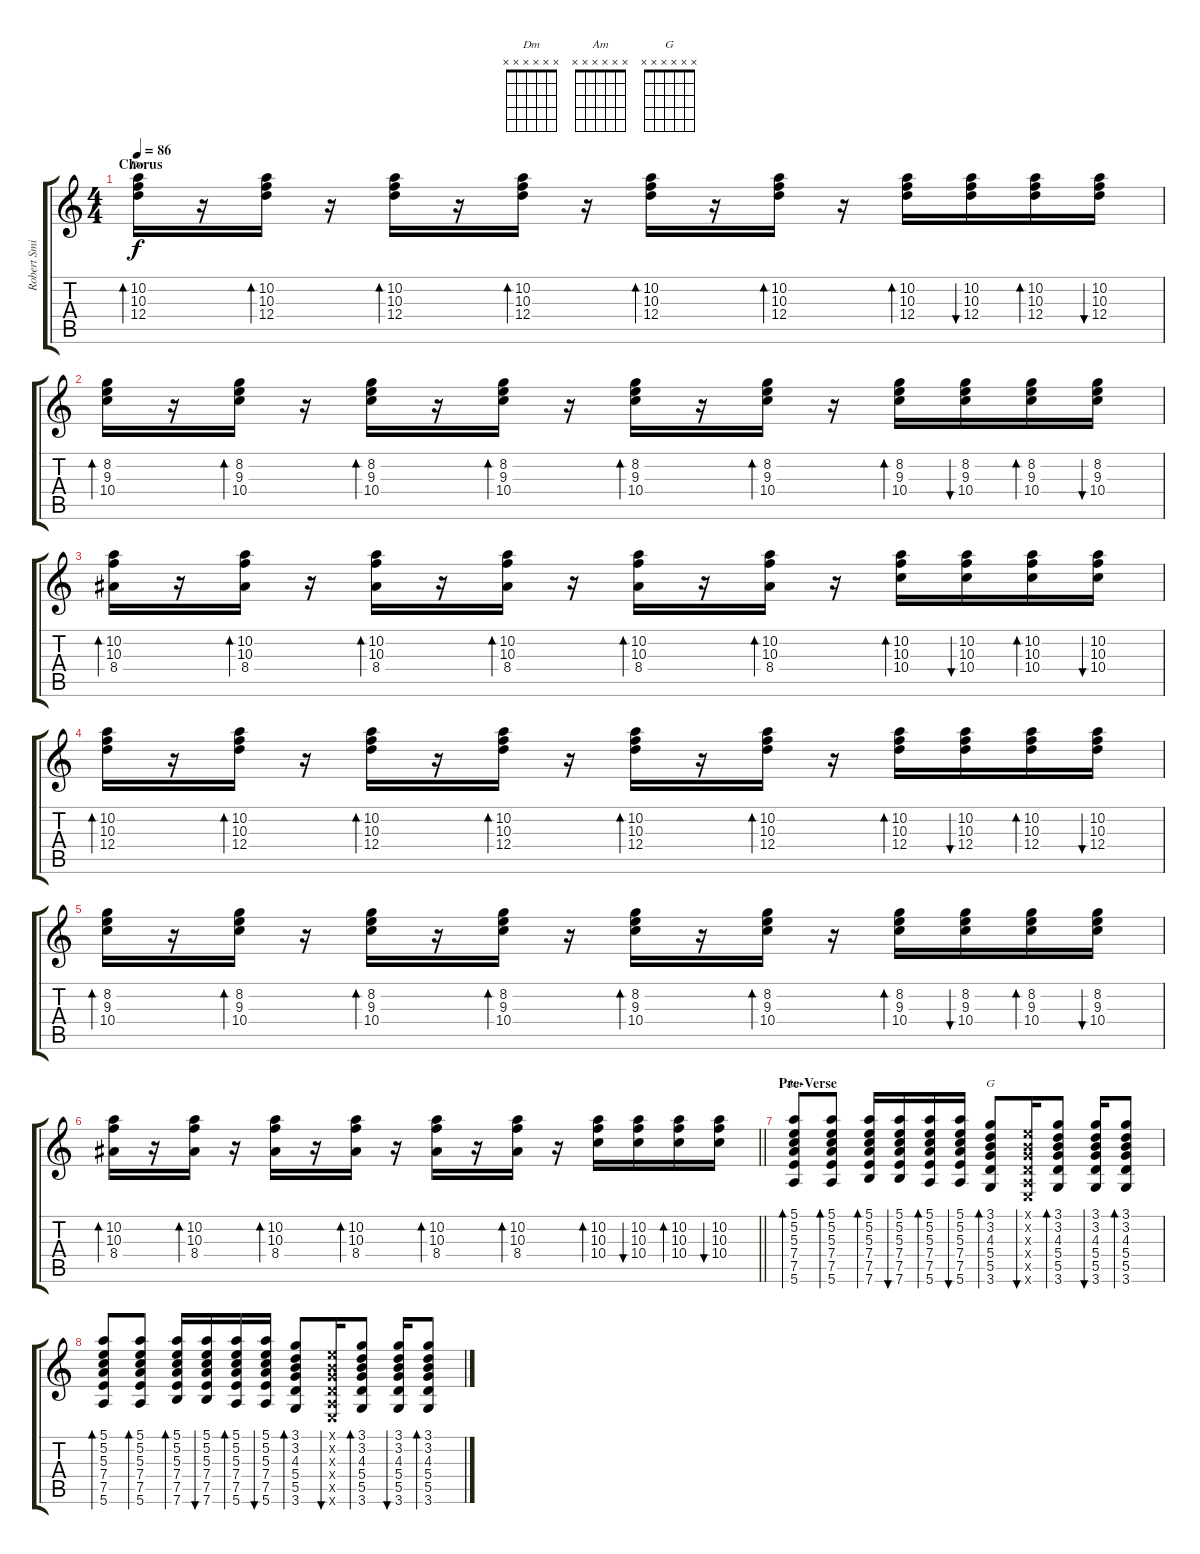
\track ("Robert Smith 1" "Robert Smi") {instrument electricguitarclean}
\staff {score tabs}
\tuning (E4 B3 G3 D3 A2 E2) {hide}
\chord ("Dm" x x x x x x)
\chord ("Am" x x x x x x)
\chord ("G" x x x x x x)
\ts (4 4)
\section ("" "Chorus")
\tempo 86
\clef g2
\ks c
(10.2 10.3 12.4).16{bd 30 ch "Dm" dy f instrument electricguitarclean} r.16 (10.2 10.3 12.4).16{bd 30} r.16 (10.2 10.3 12.4).16{bd 30} r.16 (10.2 10.3 12.4).16{bd 30} r.16 (10.2 10.3 12.4).16{bd 30} r.16 (10.2 10.3 12.4).16{bd 30} r.16 (10.2 10.3 12.4).16{bd 30} (10.2 10.3 12.4).16{bu 30} (10.2 10.3 12.4).16{bd 30} (10.2 10.3 12.4).16{bu 30} |
(8.2 9.3 10.4).16{bd 30} r.16 (8.2 9.3 10.4).16{bd 30} r.16 (8.2 9.3 10.4).16{bd 30} r.16 (8.2 9.3 10.4).16{bd 30} r.16 (8.2 9.3 10.4).16{bd 30} r.16 (8.2 9.3 10.4).16{bd 30} r.16 (8.2 9.3 10.4).16{bd 30} (8.2 9.3 10.4).16{bu 30} (8.2 9.3 10.4).16{bd 30} (8.2 9.3 10.4).16{bu 30} |
(10.2 10.3 8.4).16{bd 30} r.16 (10.2 10.3 8.4).16{bd 30} r.16 (10.2 10.3 8.4).16{bd 30} r.16 (10.2 10.3 8.4).16{bd 30} r.16 (10.2 10.3 8.4).16{bd 30} r.16 (10.2 10.3 8.4).16{bd 30} r.16 (10.2 10.3 10.4).16{bd 30} (10.2 10.3 10.4).16{bu 30} (10.2 10.3 10.4).16{bd 30} (10.2 10.3 10.4).16{bu 30} |
(10.2 10.3 12.4).16{bd 30} r.16 (10.2 10.3 12.4).16{bd 30} r.16 (10.2 10.3 12.4).16{bd 30} r.16 (10.2 10.3 12.4).16{bd 30} r.16 (10.2 10.3 12.4).16{bd 30} r.16 (10.2 10.3 12.4).16{bd 30} r.16 (10.2 10.3 12.4).16{bd 30} (10.2 10.3 12.4).16{bu 30} (10.2 10.3 12.4).16{bd 30} (10.2 10.3 12.4).16{bu 30} |
(8.2 9.3 10.4).16{bd 30} r.16 (8.2 9.3 10.4).16{bd 30} r.16 (8.2 9.3 10.4).16{bd 30} r.16 (8.2 9.3 10.4).16{bd 30} r.16 (8.2 9.3 10.4).16{bd 30} r.16 (8.2 9.3 10.4).16{bd 30} r.16 (8.2 9.3 10.4).16{bd 30} (8.2 9.3 10.4).16{bu 30} (8.2 9.3 10.4).16{bd 30} (8.2 9.3 10.4).16{bu 30} |
\barLineRight lightlight
(10.2 10.3 8.4).16{bd 30} r.16 (10.2 10.3 8.4).16{bd 30} r.16 (10.2 10.3 8.4).16{bd 30} r.16 (10.2 10.3 8.4).16{bd 30} r.16 (10.2 10.3 8.4).16{bd 30} r.16 (10.2 10.3 8.4).16{bd 30} r.16 (10.2 10.3 10.4).16{bd 30 instrument electricguitarclean} (10.2 10.3 10.4).16{bu 30} (10.2 10.3 10.4).16{bd 30} (10.2 10.3 10.4).16{bu 30} |
\section ("" "Pre-Verse")
(5.1 5.2 5.3 7.4 7.5 5.6).8{bd 30 ch "Am"} (5.1 5.2 5.3 7.4 7.5 5.6).8{bd 30} (5.1 5.2 5.3 7.4 7.5 7.6).16{bd 30} (5.1 5.2 5.3 7.4 7.5 7.6).16{bu 30} (5.1 5.2 5.3 7.4 7.5 5.6).16{bd 30} (5.1 5.2 5.3 7.4 7.5 5.6).16{bu 30} (3.1 3.2 4.3 5.4 5.5 3.6).8{bd 30 ch "G"} (0.1{x} 0.2{x} 0.3{x} 0.4{x} 0.5{x} 0.6{x}).16{bu 30} (3.1 3.2 4.3 5.4 5.5 3.6).8{bd 30} (3.1 3.2 4.3 5.4 5.5 3.6).16{bu 30} (3.1 3.2 4.3 5.4 5.5 3.6).8{bd 30} |
(5.1 5.2 5.3 7.4 7.5 5.6).8{bd 30} (5.1 5.2 5.3 7.4 7.5 5.6).8{bd 30} (5.1 5.2 5.3 7.4 7.5 7.6).16{bd 30} (5.1 5.2 5.3 7.4 7.5 7.6).16{bu 30} (5.1 5.2 5.3 7.4 7.5 5.6).16{bd 30} (5.1 5.2 5.3 7.4 7.5 5.6).16{bu 30} (3.1 3.2 4.3 5.4 5.5 3.6).8{bd 30} (0.1{x} 0.2{x} 0.3{x} 0.4{x} 0.5{x} 0.6{x}).16{bu 30} (3.1 3.2 4.3 5.4 5.5 3.6).8{bd 30} (3.1 3.2 4.3 5.4 5.5 3.6).16{bu 30} (3.1 3.2 4.3 5.4 5.5 3.6).8{bd 30}
